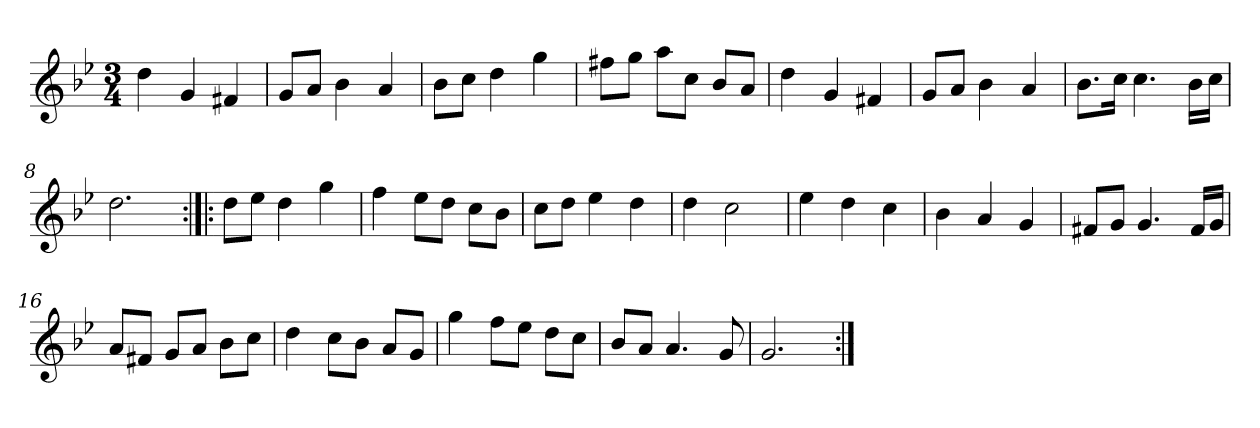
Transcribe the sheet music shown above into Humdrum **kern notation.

**kern
*part1
*staff1
*clefG2
*k[b-e-]
*g:
*M3/4
*MM120
=1
4dd
4g
4f#X
=2
8g/L
8a/J
4b-
4a
=3
8b-\L
8cc\J
4dd
4gg
=4
8ff#X\L
8gg\J
8aa\L
8cc\J
8b-/L
8a/J
=5
4dd
4g
4f#X
=6
8g/L
8a/J
4b-
4a
=7
8.b-\L
16cc\Jk
4.cc
16b-\LL
16cc\JJ
=8
2.dd
=9:|!|:
8dd\L
8ee-\J
4dd
4gg
=10
4ff
8ee-\L
8dd\J
8cc\L
8b-\J
=11
8cc\L
8dd\J
4ee-
4dd
=12
4dd
2cc
=13
4ee-
4dd
4cc
=14
4b-
4a
4g
=15
8f#X/L
8g/J
4.g
16f#/LL
16g/JJ
=16
8a/L
8f#X/J
8g/L
8a/J
8b-\L
8cc\J
=17
4dd
8cc\L
8b-\J
8a/L
8g/J
=18
4gg
8ff\L
8ee-\J
8dd\L
8cc\J
=19
8b-/L
8a/J
4.a
8g
=20
2.g
=:|!
*-
